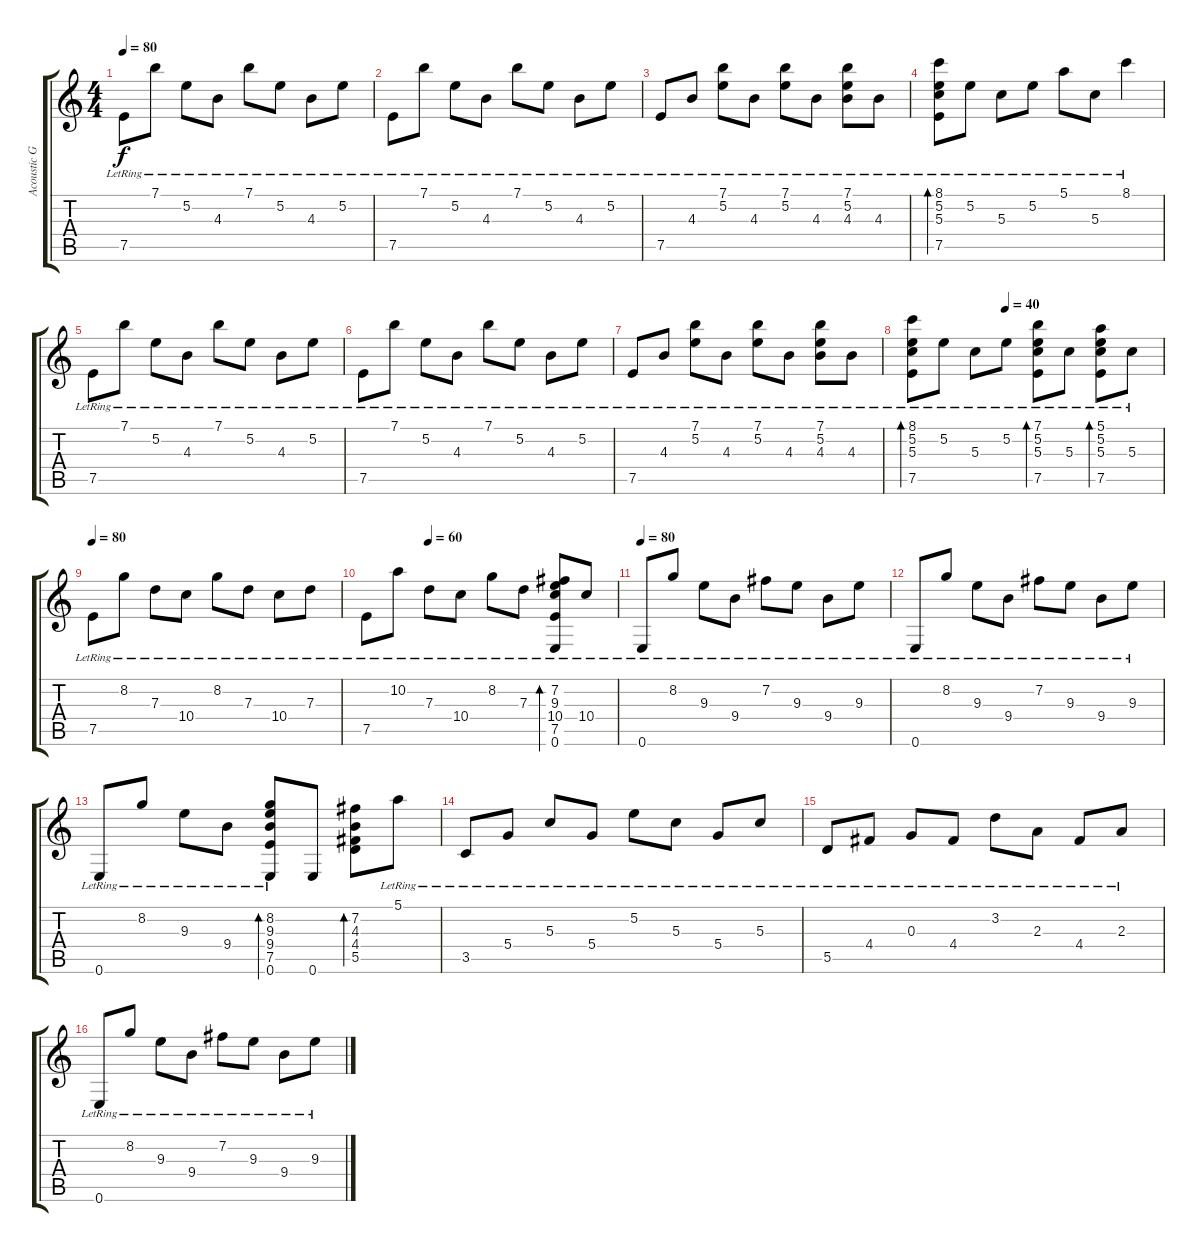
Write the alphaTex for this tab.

\track ("Acoustic Guitar" "Acoustic G") {instrument acousticguitarsteel}
\staff {score tabs}
\tuning (E4 B3 G3 D3 A2 E2) {hide}
\ts (4 4)
\tempo 80
\clef g2
\ks c
7.5{lr}.8{dy f} 7.1{lr}.8 5.2{lr}.8 4.3{lr}.8 7.1{lr}.8 5.2{lr}.8 4.3{lr}.8 5.2{lr}.8 |
7.5{lr}.8 7.1{lr}.8 5.2{lr}.8 4.3{lr}.8 7.1{lr}.8 5.2{lr}.8 4.3{lr}.8 5.2{lr}.8 |
7.5{lr}.8 4.3{lr}.8 (7.1{lr} 5.2{lr}).8 4.3{lr}.8 (7.1{lr} 5.2{lr}).8 4.3{lr}.8 (7.1{lr} 5.2{lr} 4.3{lr}).8 4.3{lr}.8 |
(8.1{lr} 5.2{lr} 5.3{lr} 7.5{lr}).8{bd 120} 5.2{lr}.8 5.3{lr}.8 5.2{lr}.8 5.1{lr}.8 5.3{lr}.8 8.1{lr}.4 |
7.5{lr}.8 7.1{lr}.8 5.2{lr}.8 4.3{lr}.8 7.1{lr}.8 5.2{lr}.8 4.3{lr}.8 5.2{lr}.8 |
7.5{lr}.8 7.1{lr}.8 5.2{lr}.8 4.3{lr}.8 7.1{lr}.8 5.2{lr}.8 4.3{lr}.8 5.2{lr}.8 |
7.5{lr}.8 4.3{lr}.8 (7.1{lr} 5.2{lr}).8 4.3{lr}.8 (7.1{lr} 5.2{lr}).8 4.3{lr}.8 (7.1{lr} 5.2{lr} 4.3{lr}).8 4.3{lr}.8 |
\tempo (40 0.375)
(8.1{lr} 5.2{lr} 5.3{lr} 7.5{lr}).8{bd 120} 5.2{lr}.8 5.3{lr}.8 5.2{lr}.8 (7.1{lr} 5.2{lr} 5.3{lr} 7.5{lr}).8{bd 120} 5.3{lr}.8 (5.1{lr} 5.2{lr} 5.3{lr} 7.5{lr}).8{bd 120} 5.3{lr}.8 |
\tempo 80
7.5{lr}.8 8.2{lr}.8 7.3{lr}.8 10.4{lr}.8 8.2{lr}.8 7.3{lr}.8 10.4{lr}.8 7.3{lr}.8 |
\tempo (60 0.25)
7.5{lr}.8 10.2{lr}.8 7.3{lr}.8 10.4{lr}.8 8.2{lr}.8 7.3{lr}.8 (7.2{lr} 9.3{lr} 10.4{lr} 7.5{lr} 0.6{lr}).8{bd 120} 10.4{lr}.8 |
\tempo 80
0.6{lr}.8 8.2{lr}.8 9.3{lr}.8 9.4{lr}.8 7.2{lr}.8 9.3{lr}.8 9.4{lr}.8 9.3{lr}.8 |
0.6{lr}.8 8.2{lr}.8 9.3{lr}.8 9.4{lr}.8 7.2{lr}.8 9.3{lr}.8 9.4{lr}.8 9.3{lr}.8 |
0.6{lr}.8 8.2{lr}.8 9.3{lr}.8 9.4{lr}.8 (8.2{lr} 9.3{lr} 9.4{lr} 7.5{lr} 0.6{lr}).8{bd 120} 0.6.8 (7.2 4.3 4.4 5.5).8{bd 120} 5.1{lr}.8 |
3.5{lr}.8 5.4{lr}.8 5.3{lr}.8 5.4{lr}.8 5.2{lr}.8 5.3{lr}.8 5.4{lr}.8 5.3{lr}.8 |
5.5{lr}.8 4.4{lr}.8 0.3{lr}.8 4.4{lr}.8 3.2{lr}.8 2.3{lr}.8 4.4{lr}.8 2.3{lr}.8 |
0.6{lr}.8 8.2{lr}.8 9.3{lr}.8 9.4{lr}.8 7.2{lr}.8 9.3{lr}.8 9.4{lr}.8 9.3{lr}.8
